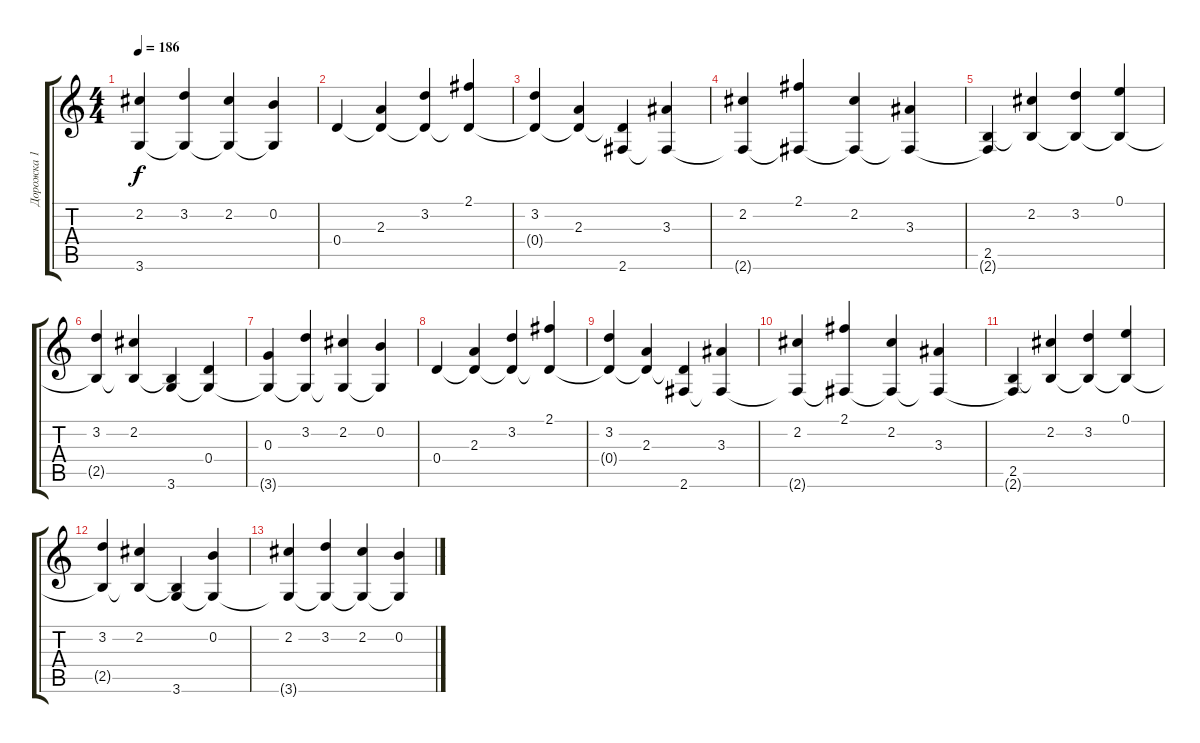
\track ("Дорожка 1" "Дорожка 1") {instrument overdrivenguitar}
\staff {score tabs}
\tuning (E4 B3 G3 D3 A2 E2) {hide}
\ts (4 4)
\tempo 186
\clef g2
\ks c
(2.2 3.6{t}).4{dy f} (3.2 3.6{t}).4 (2.2 3.6{t}).4 (0.2 3.6{t}).4 |
0.4.4 (2.3 0.4{t}).4 (3.2 0.4{t}).4 (2.1 0.4{t}).4 |
(3.2 0.4{t}).4 (2.3 0.4{t}).4 (0.4{t} 2.6).4 (3.3 2.6{t}).4 |
(2.2 2.6{t}).4 (2.1 2.6{t}).4 (2.2 2.6{t}).4 (3.3 2.6{t}).4 |
(2.5 2.6{t}).4 (2.2 2.5{t}).4 (3.2 2.5{t}).4 (0.1 2.5{t}).4 |
(3.2 2.5{t}).4 (2.2 2.5{t}).4 (2.5{t} 3.6).4 (0.4 3.6{t}).4 |
(0.3 3.6{t}).4 (3.2 3.6{t}).4 (2.2 3.6{t}).4 (0.2 3.6{t}).4 |
0.4.4 (2.3 0.4{t}).4 (3.2 0.4{t}).4 (2.1 0.4{t}).4 |
(3.2 0.4{t}).4 (2.3 0.4{t}).4 (0.4{t} 2.6).4 (3.3 2.6{t}).4 |
(2.2 2.6{t}).4 (2.1 2.6{t}).4 (2.2 2.6{t}).4 (3.3 2.6{t}).4 |
(2.5 2.6{t}).4 (2.2 2.5{t}).4 (3.2 2.5{t}).4 (0.1 2.5{t}).4 |
(3.2 2.5{t}).4 (2.2 2.5{t}).4 (2.5{t} 3.6).4 (0.2 3.6{t}).4 |
(2.2 3.6{t}).4 (3.2 3.6{t}).4 (2.2 3.6{t}).4 (0.2 3.6{t}).4
